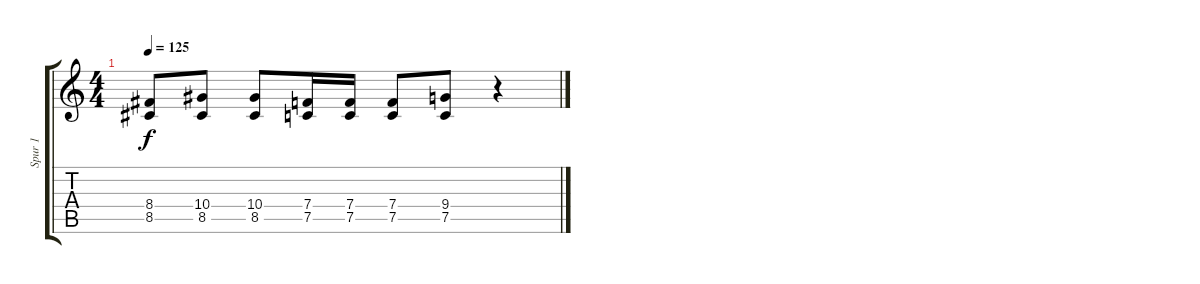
\track ("Spur 1" "Spur 1") {instrument distortionguitar}
\staff {score tabs}
\tuning (C4 G3 Eb3 Bb2 F2 C2) {hide}
\ts (4 4)
\tempo 125
\clef g2
\ks c
(8.4 8.5).8{dy f} (10.4 8.5).8 (10.4 8.5).8 (7.4 7.5).16 (7.4 7.5).16 (7.4 7.5).8 (9.4 7.5).8 r.4
